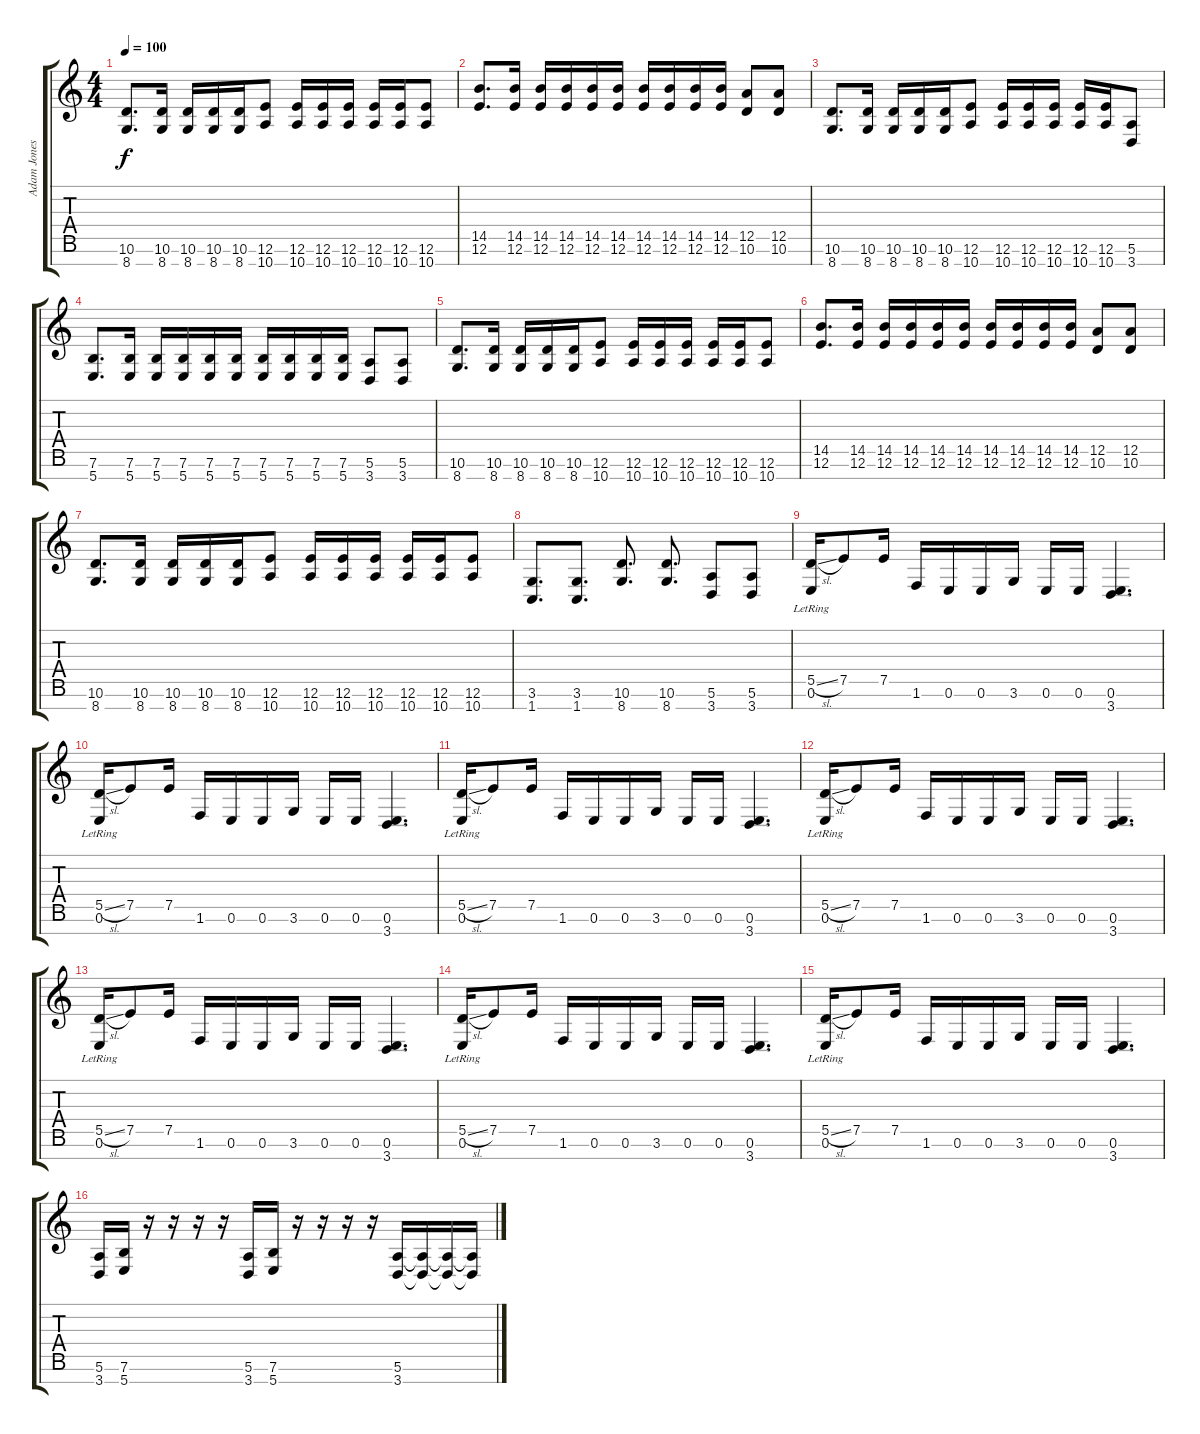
\track ("Adam Jones (Left)" "Adam Jones") {instrument distortionguitar}
\staff {score tabs}
\tuning (E4 B3 G3 D3 A2 E2 B1) {hide}
\ts (4 4)
\tempo 100
\clef g2
\ks c
(10.6 8.7).8{d dy f} (10.6 8.7).16 (10.6 8.7).16 (10.6 8.7).16 (10.6 8.7).16 (12.6 10.7).8 (12.6 10.7).16 (12.6 10.7).16 (12.6 10.7).16 (12.6 10.7).16 (12.6 10.7).16 (12.6 10.7).8 |
(14.5 12.6).8{d} (14.5 12.6).16 (14.5 12.6).16 (14.5 12.6).16 (14.5 12.6).16 (14.5 12.6).16 (14.5 12.6).16 (14.5 12.6).16 (14.5 12.6).16 (14.5 12.6).16 (12.5 10.6).8 (12.5 10.6).8 |
(10.6 8.7).8{d} (10.6 8.7).16 (10.6 8.7).16 (10.6 8.7).16 (10.6 8.7).16 (12.6 10.7).8 (12.6 10.7).16 (12.6 10.7).16 (12.6 10.7).16 (12.6 10.7).16 (12.6 10.7).16 (5.6 3.7).8 |
(7.6 5.7).8{d} (7.6 5.7).16 (7.6 5.7).16 (7.6 5.7).16 (7.6 5.7).16 (7.6 5.7).16 (7.6 5.7).16 (7.6 5.7).16 (7.6 5.7).16 (7.6 5.7).16 (5.6 3.7).8 (5.6 3.7).8 |
(10.6 8.7).8{d} (10.6 8.7).16 (10.6 8.7).16 (10.6 8.7).16 (10.6 8.7).16 (12.6 10.7).8 (12.6 10.7).16 (12.6 10.7).16 (12.6 10.7).16 (12.6 10.7).16 (12.6 10.7).16 (12.6 10.7).8 |
(14.5 12.6).8{d} (14.5 12.6).16 (14.5 12.6).16 (14.5 12.6).16 (14.5 12.6).16 (14.5 12.6).16 (14.5 12.6).16 (14.5 12.6).16 (14.5 12.6).16 (14.5 12.6).16 (12.5 10.6).8 (12.5 10.6).8 |
(10.6 8.7).8{d} (10.6 8.7).16 (10.6 8.7).16 (10.6 8.7).16 (10.6 8.7).16 (12.6 10.7).8 (12.6 10.7).16 (12.6 10.7).16 (12.6 10.7).16 (12.6 10.7).16 (12.6 10.7).16 (12.6 10.7).8 |
(3.6 1.7).8{d} (3.6 1.7).8{d} (10.6 8.7).8{d} (10.6 8.7).8{d} (5.6 3.7).8 (5.6 3.7).8 |
(5.5{sl} 0.6{lr}).16 7.5.8 7.5.16 1.6.16 0.6.16 0.6.16 3.6.16 0.6.16 0.6.16 (0.6 3.7).4{d} |
(5.5{sl} 0.6{lr}).16 7.5.8 7.5.16 1.6.16 0.6.16 0.6.16 3.6.16 0.6.16 0.6.16 (0.6 3.7).4{d} |
(5.5{sl} 0.6{lr}).16 7.5.8 7.5.16 1.6.16 0.6.16 0.6.16 3.6.16 0.6.16 0.6.16 (0.6 3.7).4{d} |
(5.5{sl} 0.6{lr}).16 7.5.8 7.5.16 1.6.16 0.6.16 0.6.16 3.6.16 0.6.16 0.6.16 (0.6 3.7).4{d} |
(5.5{sl} 0.6{lr}).16 7.5.8 7.5.16 1.6.16 0.6.16 0.6.16 3.6.16 0.6.16 0.6.16 (0.6 3.7).4{d} |
(5.5{sl} 0.6{lr}).16 7.5.8 7.5.16 1.6.16 0.6.16 0.6.16 3.6.16 0.6.16 0.6.16 (0.6 3.7).4{d} |
(5.5{sl} 0.6{lr}).16 7.5.8 7.5.16 1.6.16 0.6.16 0.6.16 3.6.16 0.6.16 0.6.16 (0.6 3.7).4{d} |
(5.6 3.7).16 (7.6 5.7).16 r.16 r.16 r.16 r.16 (5.6 3.7).16 (7.6 5.7).16 r.16 r.16 r.16 r.16 (5.6 3.7).16 (5.6{t} 3.7{t}).16 (5.6{t} 3.7{t}).16 (5.6{t} 3.7{t}).16
